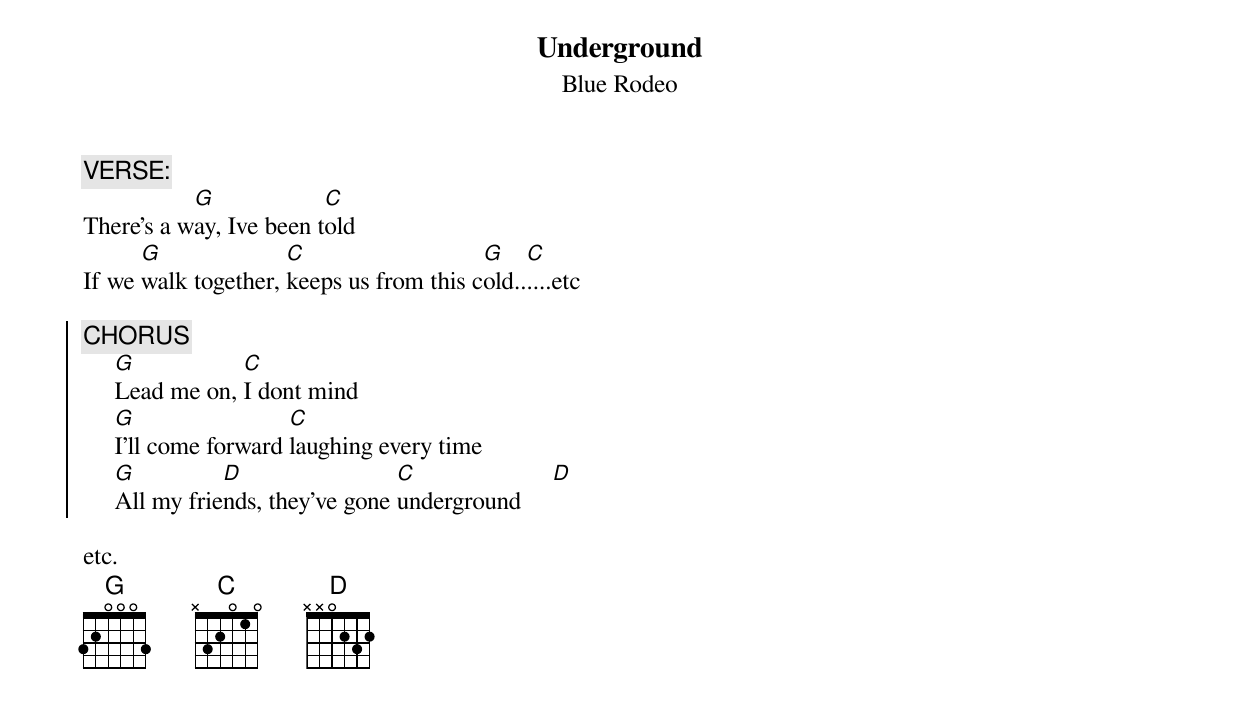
{t:Underground}
{st:Blue Rodeo}

{c:VERSE:}
There's a w[G]ay, Ive been t[C]old
If we [G]walk together, [C]keeps us from this c[G]old..[C]....etc

{soc}
{c:CHORUS}
     [G]Lead me on, [C]I dont mind
     [G]I'll come forward [C]laughing every time
     [G]All my frie[D]nds, they've gone [C]underground     [D]
{eoc}

etc.
